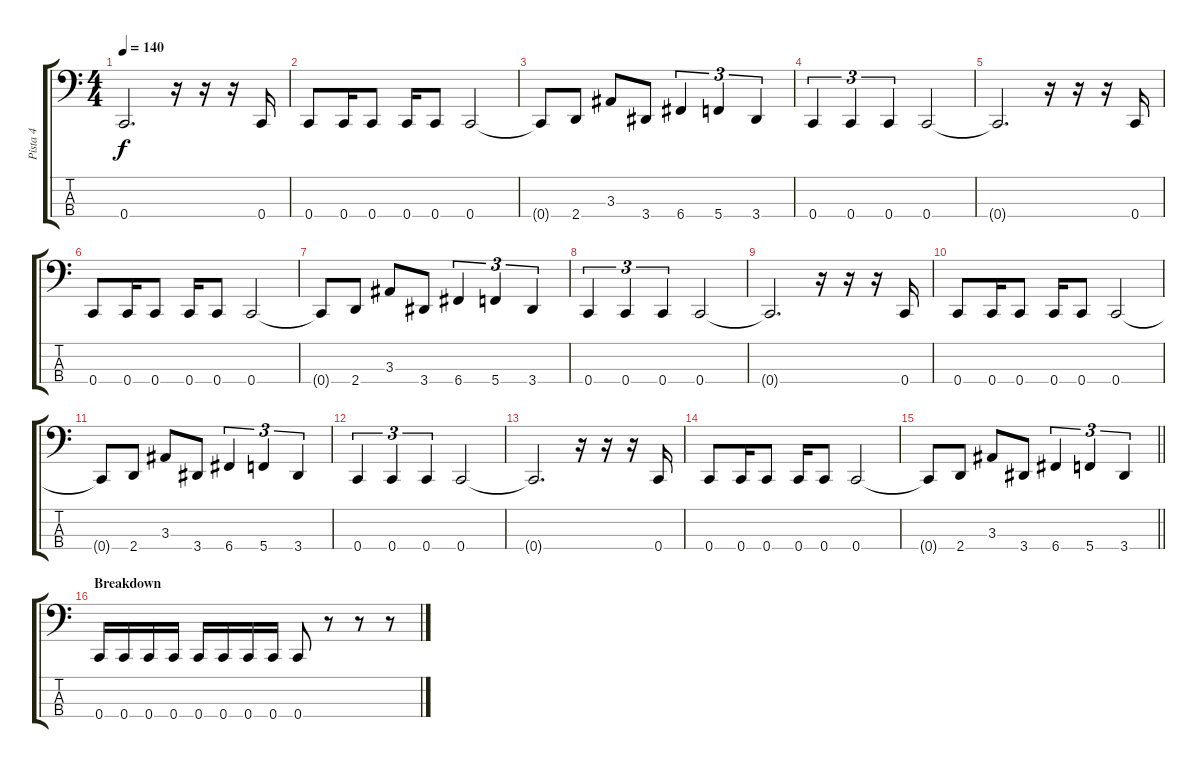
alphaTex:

\track ("Pista 4" "Pista 4") {instrument electricbasspick}
\staff {score tabs}
\tuning (F2 C2 G1 C1) {hide}
\ts (4 4)
\tempo 140
\clef f4
\ks c
0.4{t}.2{d dy f} r.16 r.16 r.16 0.4.16 |
0.4.8 0.4.16 0.4.8 0.4.16 0.4.8 0.4.2 |
0.4{t}.8 2.4.8 3.3.8 3.4.8 6.4.4{tu (3 2)} 5.4.4{tu (3 2)} 3.4.4{tu (3 2)} |
0.4.4{tu (3 2)} 0.4.4{tu (3 2)} 0.4.4{tu (3 2)} 0.4.2 |
0.4{t}.2{d} r.16 r.16 r.16 0.4.16 |
0.4.8 0.4.16 0.4.8 0.4.16 0.4.8 0.4.2 |
0.4{t}.8 2.4.8 3.3.8 3.4.8 6.4.4{tu (3 2)} 5.4.4{tu (3 2)} 3.4.4{tu (3 2)} |
0.4.4{tu (3 2)} 0.4.4{tu (3 2)} 0.4.4{tu (3 2)} 0.4.2 |
0.4{t}.2{d} r.16 r.16 r.16 0.4.16 |
0.4.8 0.4.16 0.4.8 0.4.16 0.4.8 0.4.2 |
0.4{t}.8 2.4.8 3.3.8 3.4.8 6.4.4{tu (3 2)} 5.4.4{tu (3 2)} 3.4.4{tu (3 2)} |
0.4.4{tu (3 2)} 0.4.4{tu (3 2)} 0.4.4{tu (3 2)} 0.4.2 |
0.4{t}.2{d} r.16 r.16 r.16 0.4.16 |
0.4.8 0.4.16 0.4.8 0.4.16 0.4.8 0.4.2 |
\barLineRight lightlight
0.4{t}.8 2.4.8 3.3.8 3.4.8 6.4.4{tu (3 2)} 5.4.4{tu (3 2)} 3.4.4{tu (3 2)} |
\section ("" "Breakdown")
0.4.16 0.4.16 0.4.16 0.4.16 0.4.16 0.4.16 0.4.16 0.4.16 0.4.8 r.8 r.8 r.8
